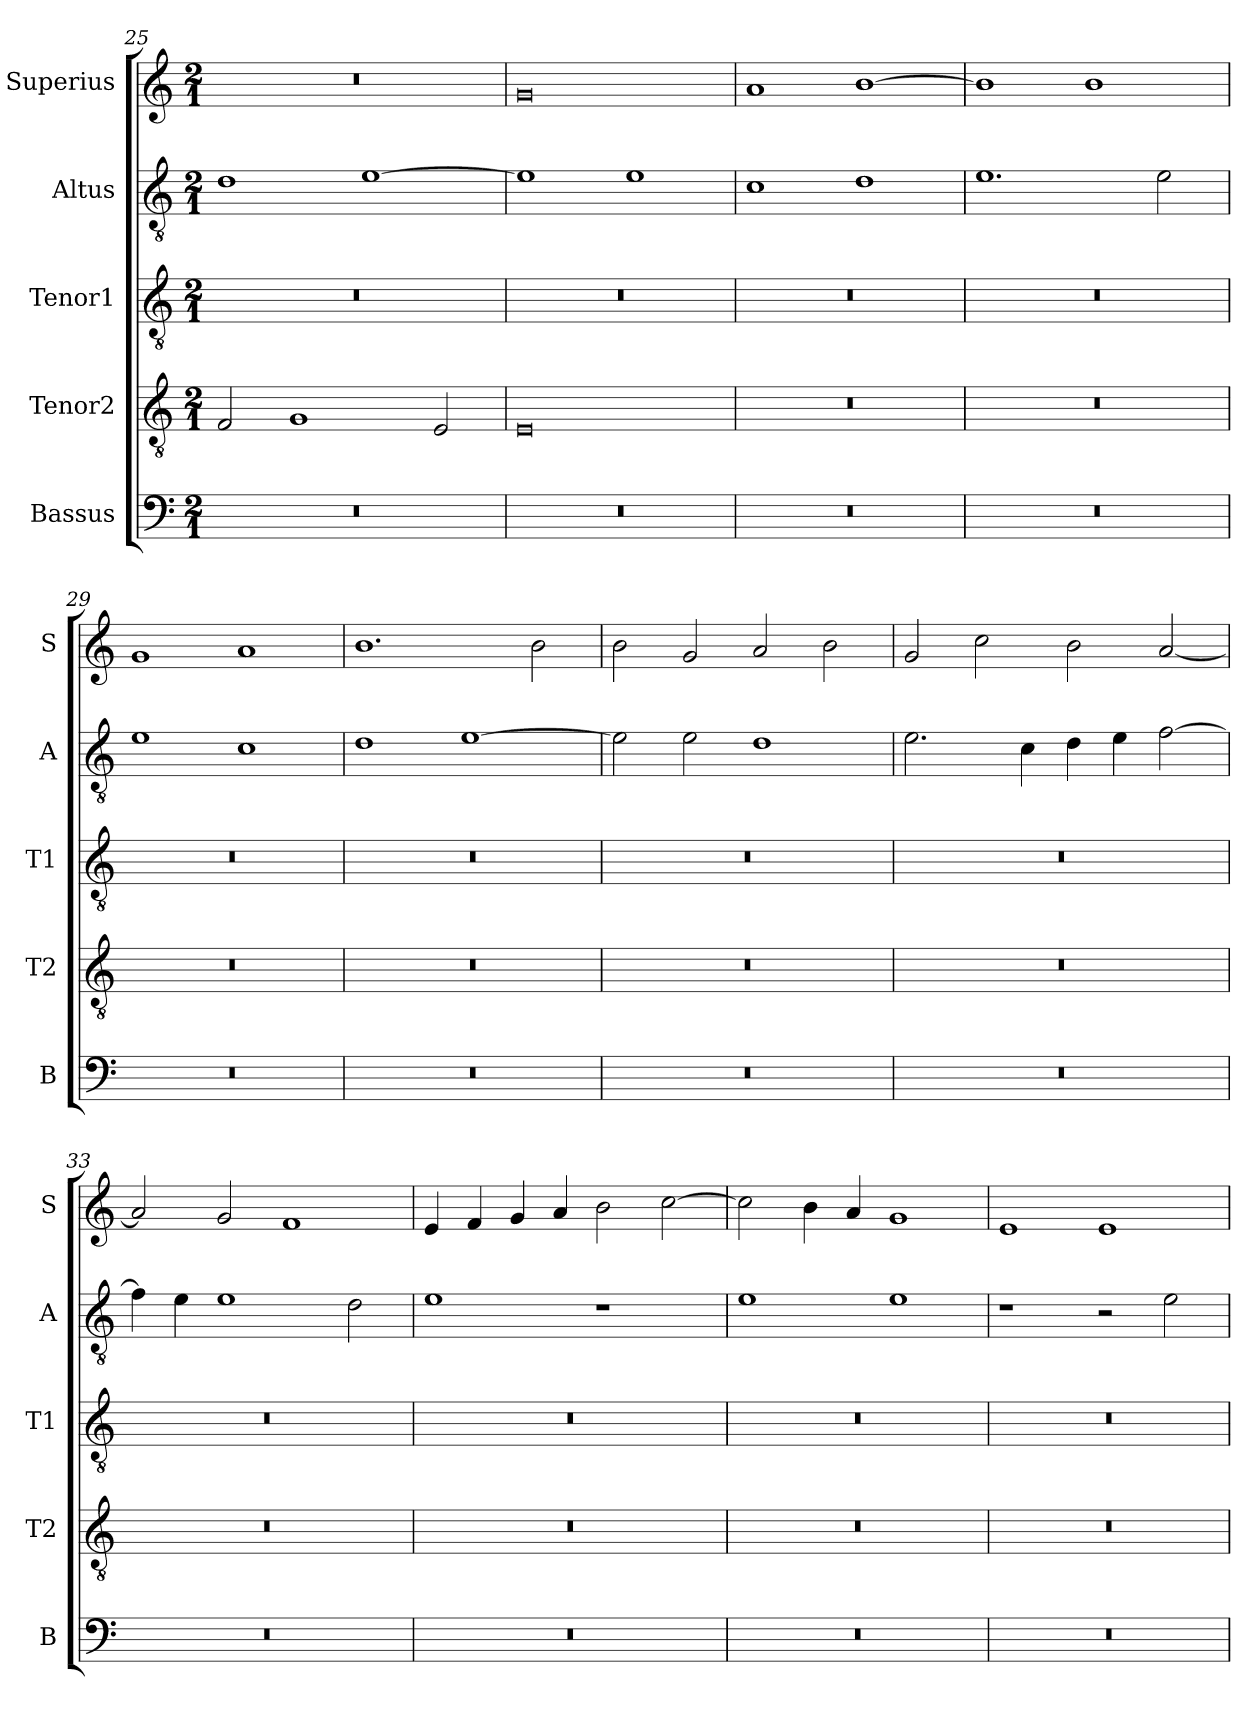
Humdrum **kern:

**kern	**kern	**kern	**kern	**kern
*part5	*part4	*part3	*part2	*part1
*staff5	*staff4	*staff3	*staff2	*staff1
*I"Bassus	*I"Tenor2	*I"Tenor1	*I"Altus	*I"Superius
*I'B	*I'T2	*I'T1	*I'A	*I'S
*clefF4	*clefGv2	*clefGv2	*clefGv2	*clefG2
*k[]	*k[]	*k[]	*k[]	*k[]
*M2/1	*M2/1	*M2/1	*M2/1	*M2/1
=25	=25	=25	=25	=25
0r	2F/	0r	1d	0r
.	1G	.	.	.
.	.	.	[1e	.
.	2E/	.	.	.
=26	=26	=26	=26	=26
0r	0E	0r	1e]	0g
.	.	.	1e	.
=27	=27	=27	=27	=27
0r	0r	0r	1c	1a
.	.	.	1d	[1b
=28	=28	=28	=28	=28
0r	0r	0r	1.e	1b]
.	.	.	.	1b
.	.	.	2e\	.
=29	=29	=29	=29	=29
0r	0r	0r	1e	1g
.	.	.	1c	1a
=30	=30	=30	=30	=30
0r	0r	0r	1d	1.b
.	.	.	[1e	.
.	.	.	.	2b\
=31	=31	=31	=31	=31
0r	0r	0r	2e\]	2b\
.	.	.	2e\	2g/
.	.	.	1d	2a/
.	.	.	.	2b\
=32	=32	=32	=32	=32
0r	0r	0r	2.e\	2g/
.	.	.	.	2cc\
.	.	.	4c\	.
.	.	.	4d\	2b\
.	.	.	4e\	.
.	.	.	[2f\	[2a/
=33	=33	=33	=33	=33
0r	0r	0r	4f\]	2a/]
.	.	.	4e\	.
.	.	.	1e	2g/
.	.	.	.	1f
.	.	.	2d\	.
=34	=34	=34	=34	=34
0r	0r	0r	1e	4e/
.	.	.	.	4f/
.	.	.	.	4g/
.	.	.	.	4a/
.	.	.	1r	2b\
.	.	.	.	[2cc\
=35	=35	=35	=35	=35
0r	0r	0r	1e	2cc\]
.	.	.	.	4b\
.	.	.	.	4a/
.	.	.	1e	1g
=36	=36	=36	=36	=36
0r	0r	0r	1r	1e
.	.	.	2r	1e
.	.	.	2e\	.
=	=	=	=	=
*-	*-	*-	*-	*-
